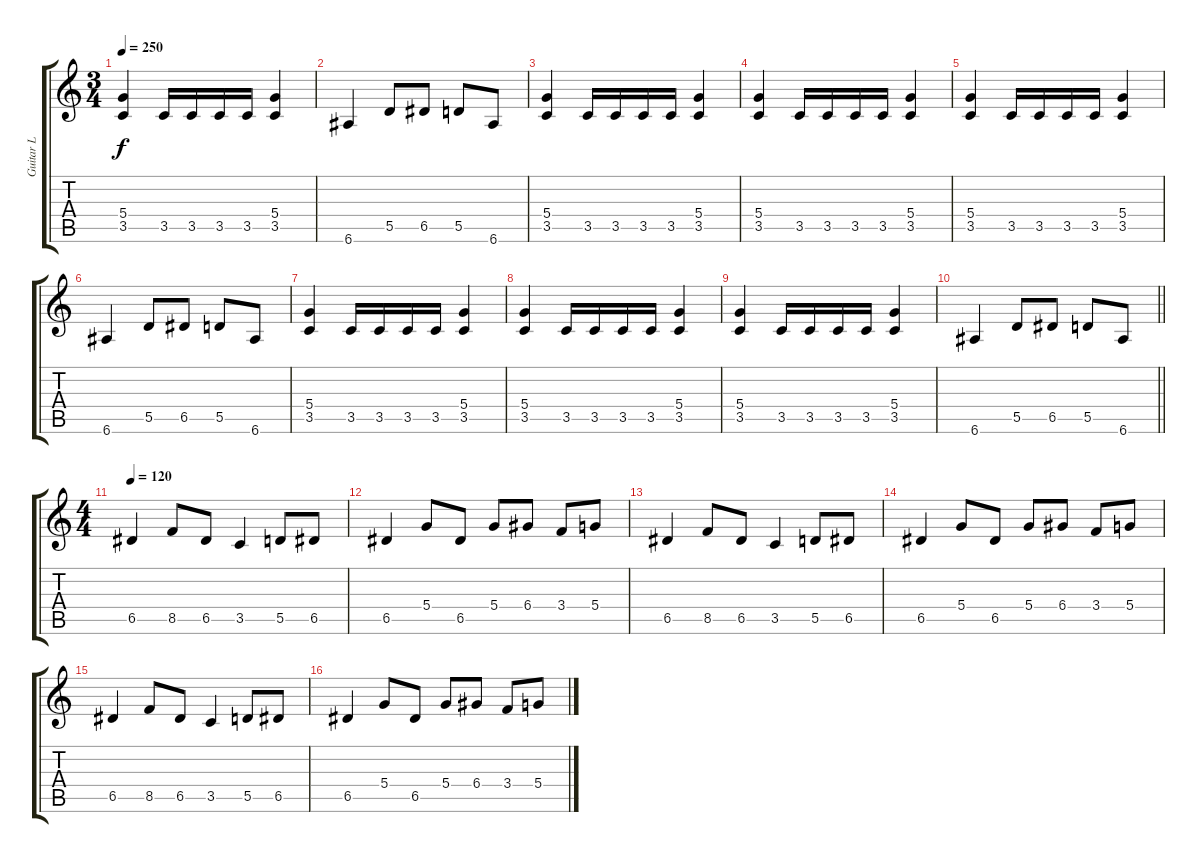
\track ("Guitar L" "Guitar L") {instrument distortionguitar}
\staff {score tabs}
\tuning (E4 B3 G3 D3 A2 E2) {hide}
\ts (3 4)
\tempo 250
\clef g2
\ks c
(5.4 3.5).4{dy f} 3.5.16 3.5.16 3.5.16 3.5.16 (5.4 3.5).4 |
6.6.4 5.5.8 6.5.8 5.5.8 6.6.8 |
(5.4 3.5).4 3.5.16 3.5.16 3.5.16 3.5.16 (5.4 3.5).4 |
(5.4 3.5).4 3.5.16 3.5.16 3.5.16 3.5.16 (5.4 3.5).4 |
(5.4 3.5).4 3.5.16 3.5.16 3.5.16 3.5.16 (5.4 3.5).4 |
6.6.4 5.5.8 6.5.8 5.5.8 6.6.8 |
(5.4 3.5).4 3.5.16 3.5.16 3.5.16 3.5.16 (5.4 3.5).4 |
(5.4 3.5).4 3.5.16 3.5.16 3.5.16 3.5.16 (5.4 3.5).4 |
(5.4 3.5).4 3.5.16 3.5.16 3.5.16 3.5.16 (5.4 3.5).4 |
\barLineRight lightlight
6.6.4 5.5.8 6.5.8 5.5.8 6.6.8 |
\ts (4 4)
\tempo 120
6.5.4 8.5.8 6.5.8 3.5.4 5.5.8 6.5.8 |
6.5.4 5.4.8 6.5.8 5.4.8 6.4.8 3.4.8 5.4.8 |
6.5.4 8.5.8 6.5.8 3.5.4 5.5.8 6.5.8 |
6.5.4 5.4.8 6.5.8 5.4.8 6.4.8 3.4.8 5.4.8 |
6.5.4 8.5.8 6.5.8 3.5.4 5.5.8 6.5.8 |
6.5.4 5.4.8 6.5.8 5.4.8 6.4.8 3.4.8 5.4.8
